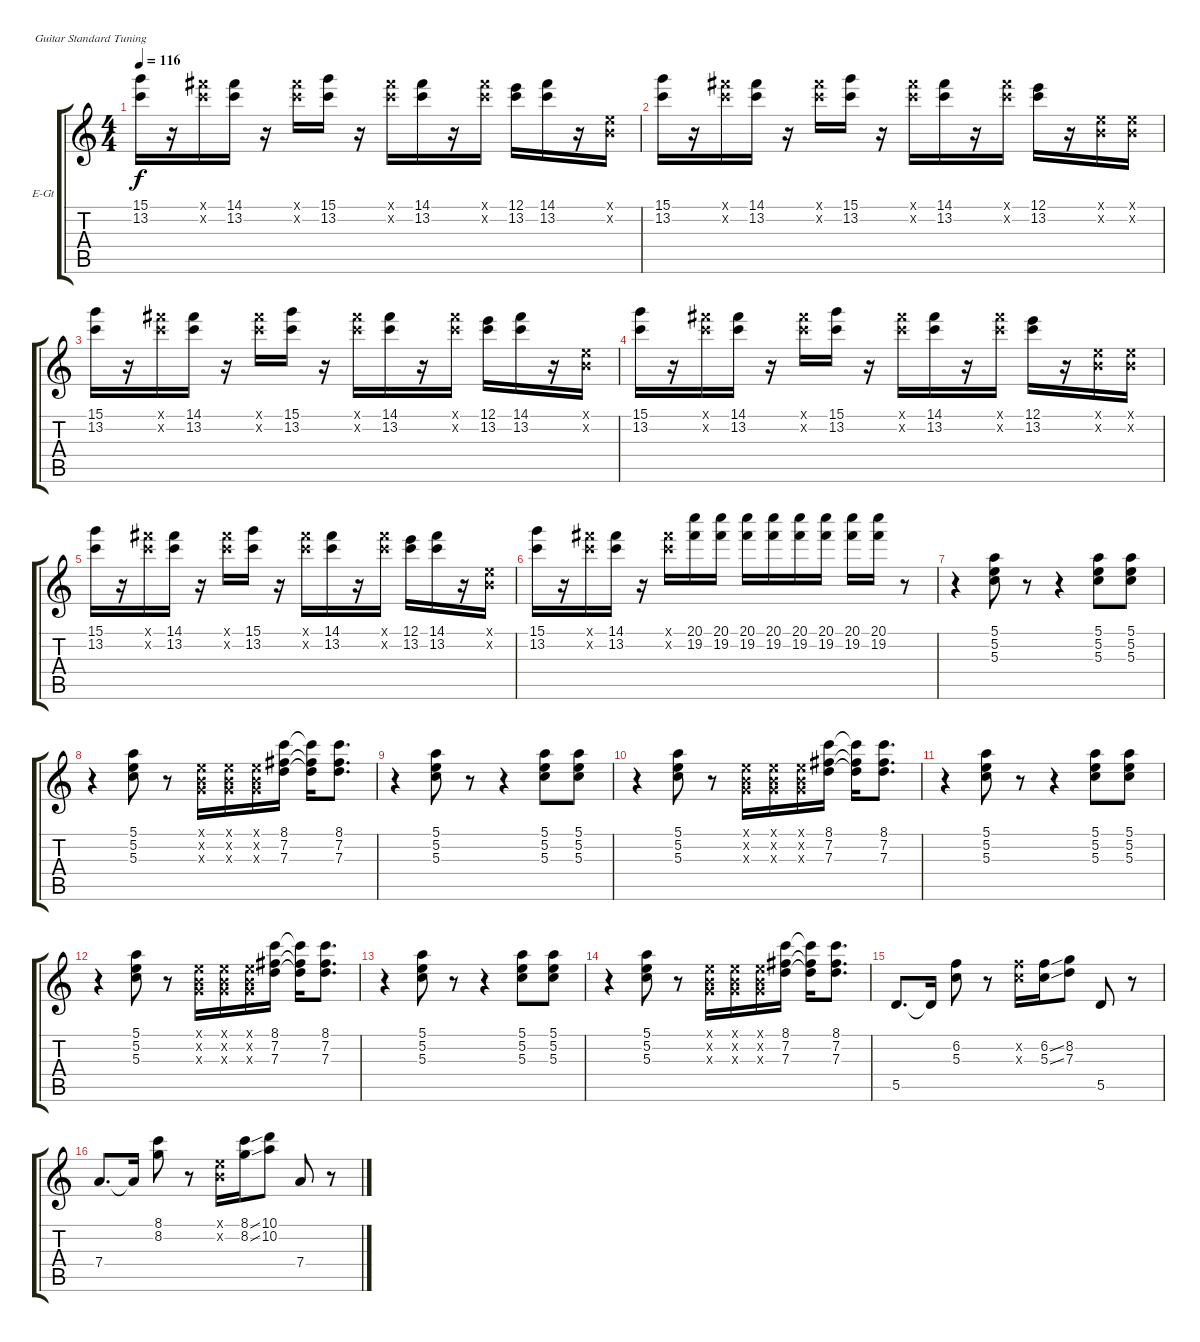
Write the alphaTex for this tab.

\bracketExtendMode groupsimilarinstruments
\firstSystemTrackNameOrientation horizontal
\otherSystemsTrackNameOrientation horizontal
\track ("Gtr. 1" "E-Gt") {instrument distortionguitar}
\staff {score tabs}
\tuning (E4 B3 G3 D3 A2 E2)
\ts (4 4)
\tempo 116
\clef g2
\ks c
(15.1 13.2).16{dy f} r.16 (14.1{x} 13.2{x}).16 (14.1 13.2).16 r.16 (14.1{x} 13.2{x}).16 (15.1 13.2).16 r.16 (14.1{x} 13.2{x}).16 (14.1 13.2).16 r.16 (14.1{x} 13.2{x}).16 (12.1 13.2).16 (14.1 13.2).16 r.16 (0.1{x} 0.2{x}).16 |
(15.1 13.2).16 r.16 (14.1{x} 13.2{x}).16 (14.1 13.2).16 r.16 (14.1{x} 13.2{x}).16 (15.1 13.2).16 r.16 (14.1{x} 13.2{x}).16 (14.1 13.2).16 r.16 (14.1{x} 13.2{x}).16 (12.1 13.2).16 r.16 (0.1{x} 0.2{x}).16 (0.1{x} 0.2{x}).16 |
(15.1 13.2).16 r.16 (14.1{x} 13.2{x}).16 (14.1 13.2).16 r.16 (14.1{x} 13.2{x}).16 (15.1 13.2).16 r.16 (14.1{x} 13.2{x}).16 (14.1 13.2).16 r.16 (14.1{x} 13.2{x}).16 (12.1 13.2).16 (14.1 13.2).16 r.16 (0.1{x} 0.2{x}).16 |
(15.1 13.2).16 r.16 (14.1{x} 13.2{x}).16 (14.1 13.2).16 r.16 (14.1{x} 13.2{x}).16 (15.1 13.2).16 r.16 (14.1{x} 13.2{x}).16 (14.1 13.2).16 r.16 (14.1{x} 13.2{x}).16 (12.1 13.2).16 r.16 (0.1{x} 0.2{x}).16 (0.1{x} 0.2{x}).16 |
(15.1 13.2).16 r.16 (14.1{x} 13.2{x}).16 (14.1 13.2).16 r.16 (14.1{x} 13.2{x}).16 (15.1 13.2).16 r.16 (14.1{x} 13.2{x}).16 (14.1 13.2).16 r.16 (14.1{x} 13.2{x}).16 (12.1 13.2).16 (14.1 13.2).16 r.16 (0.1{x} 0.2{x}).16 |
(15.1 13.2).16 r.16 (14.1{x} 13.2{x}).16 (14.1 13.2).16 r.16 (14.1{x} 13.2{x}).16 (20.1 19.2).16 (20.1 19.2).16 (20.1 19.2).16 (20.1 19.2).16 (20.1 19.2).16 (20.1 19.2).16 (20.1 19.2).16 (20.1 19.2).16 r.8 |
r.4 (5.1 5.2 5.3).8 r.8 r.4 (5.1 5.2 5.3).8 (5.1 5.2 5.3).8 |
r.4 (5.1 5.2 5.3).8 r.8 (0.1{x} 0.2{x} 0.3{x}).16 (0.1{x} 0.2{x} 0.3{x}).16 (0.1{x} 0.2{x} 0.3{x}).16 (8.1 7.2 7.3).16 (8.1{t} 7.2{t} 7.3{t}).16 (8.1 7.2 7.3).8{d} |
r.4 (5.1 5.2 5.3).8 r.8 r.4 (5.1 5.2 5.3).8 (5.1 5.2 5.3).8 |
r.4 (5.1 5.2 5.3).8 r.8 (0.1{x} 0.2{x} 0.3{x}).16 (0.1{x} 0.2{x} 0.3{x}).16 (0.1{x} 0.2{x} 0.3{x}).16 (8.1 7.2 7.3).16 (8.1{t} 7.2{t} 7.3{t}).16 (8.1 7.2 7.3).8{d} |
r.4 (5.1 5.2 5.3).8 r.8 r.4 (5.1 5.2 5.3).8 (5.1 5.2 5.3).8 |
r.4 (5.1 5.2 5.3).8 r.8 (0.1{x} 0.2{x} 0.3{x}).16 (0.1{x} 0.2{x} 0.3{x}).16 (0.1{x} 0.2{x} 0.3{x}).16 (8.1 7.2 7.3).16 (8.1{t} 7.2{t} 7.3{t}).16 (8.1 7.2 7.3).8{d} |
r.4 (5.1 5.2 5.3).8 r.8 r.4 (5.1 5.2 5.3).8 (5.1 5.2 5.3).8 |
r.4 (5.1 5.2 5.3).8 r.8 (0.1{x} 0.2{x} 0.3{x}).16 (0.1{x} 0.2{x} 0.3{x}).16 (0.1{x} 0.2{x} 0.3{x}).16 (8.1 7.2 7.3).16 (8.1{t} 7.2{t} 7.3{t}).16 (8.1 7.2 7.3).8{d} |
5.5.8{d} 5.5{t}.16 (6.2 5.3).8 r.8 (6.2{x} 5.3{x}).16 (6.2{ss} 5.3{ss}).16 (8.2 7.3).8 5.5.8 r.8 |
7.4.8{d} 7.4{t}.16 (8.1 8.2).8 r.8 (0.1{x} 0.2{x}).16 (8.1{ss} 8.2{ss}).16 (10.1 10.2).8 7.4.8 r.8
